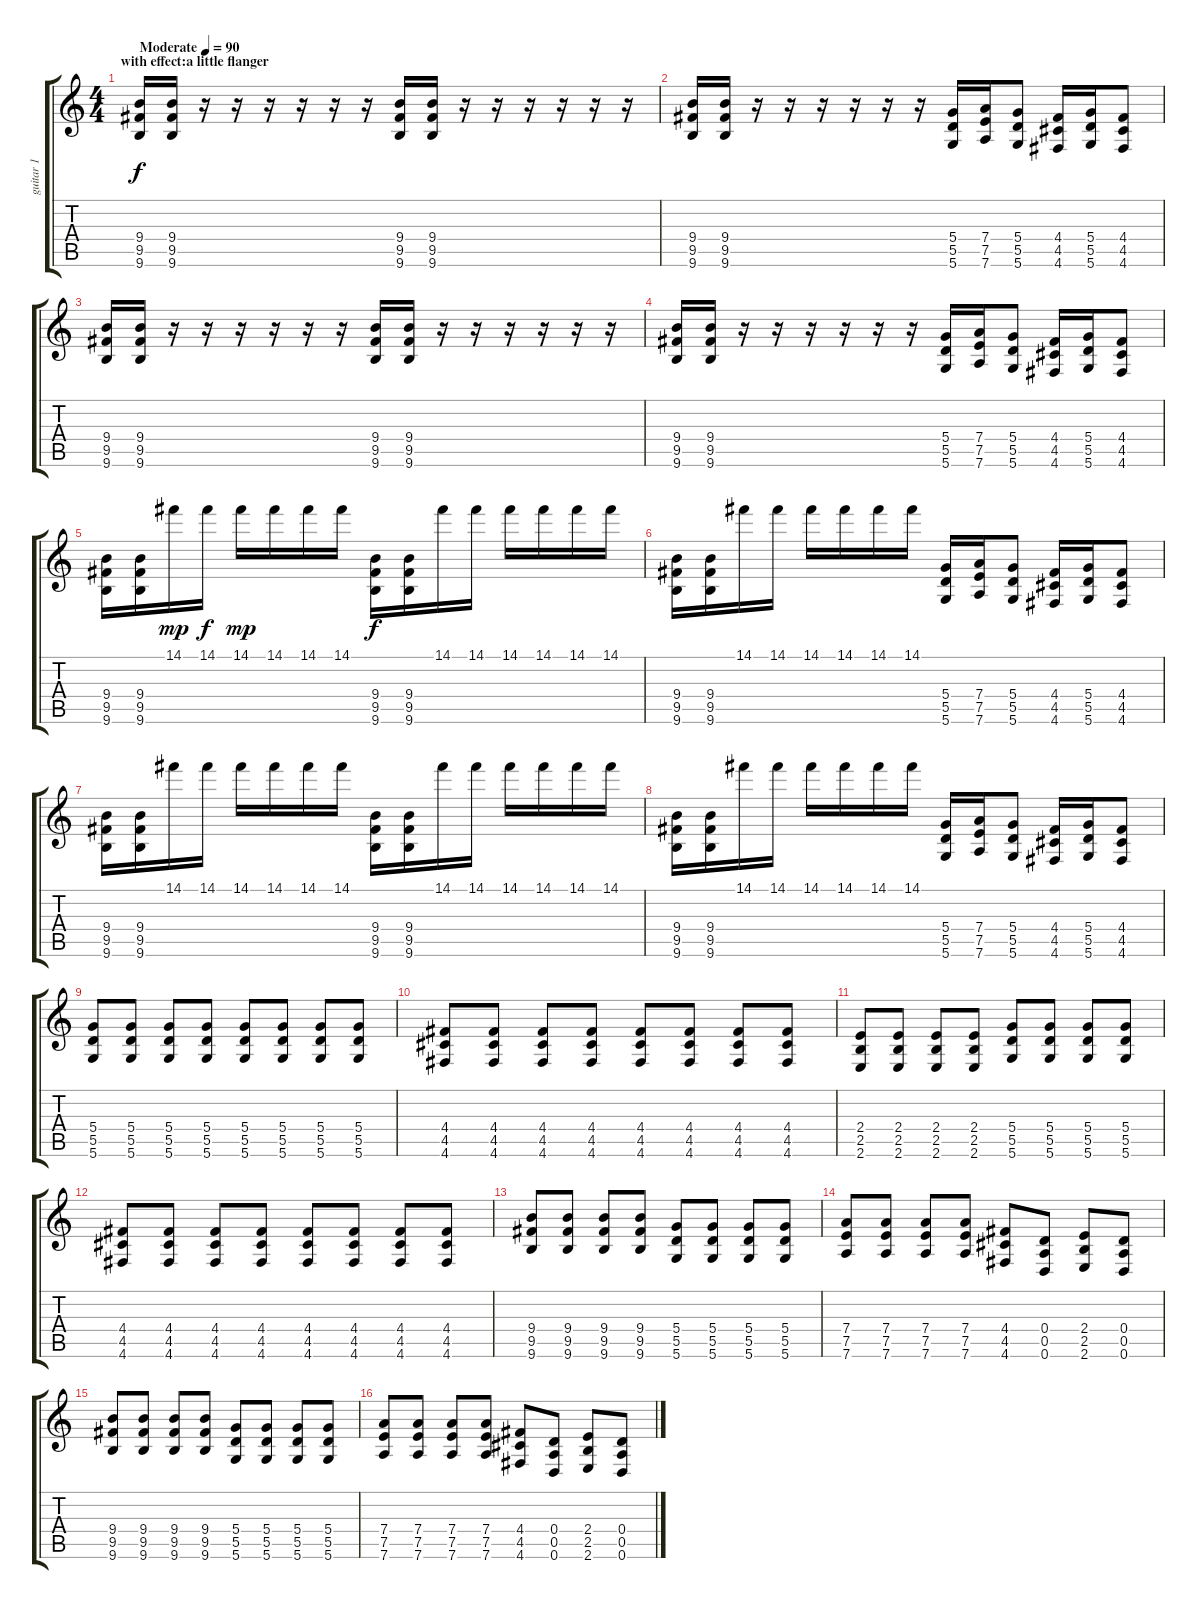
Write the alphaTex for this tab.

\track ("guitar 1" "guitar 1") {instrument distortionguitar}
\staff {score tabs}
\tuning (E4 B3 G3 D3 A2 D2) {hide}
\ts (4 4)
\section ("" "with effect:a little flanger")
\tempo (90 "Moderate")
\clef g2
\ks c
(9.4 9.5 9.6).16{dy f volume 7 instrument distortionguitar} (9.4 9.5 9.6).16 r.16 r.16 r.16 r.16 r.16 r.16 (9.4 9.5 9.6).16 (9.4 9.5 9.6).16 r.16 r.16 r.16 r.16 r.16 r.16 |
(9.4 9.5 9.6).16 (9.4 9.5 9.6).16 r.16 r.16 r.16 r.16 r.16 r.16 (5.4 5.5 5.6).16 (7.4 7.5 7.6).16 (5.4 5.5 5.6).8 (4.4 4.5 4.6).16 (5.4 5.5 5.6).16 (4.4 4.5 4.6).8 |
(9.4 9.5 9.6).16 (9.4 9.5 9.6).16 r.16 r.16 r.16 r.16 r.16 r.16 (9.4 9.5 9.6).16 (9.4 9.5 9.6).16 r.16 r.16 r.16 r.16 r.16 r.16 |
(9.4 9.5 9.6).16 (9.4 9.5 9.6).16 r.16 r.16 r.16 r.16 r.16 r.16 (5.4 5.5 5.6).16 (7.4 7.5 7.6).16 (5.4 5.5 5.6).8 (4.4 4.5 4.6).16 (5.4 5.5 5.6).16 (4.4 4.5 4.6).8 |
(9.4 9.5 9.6).16 (9.4 9.5 9.6).16 14.1.16{dy mp} 14.1.16{dy f} 14.1.16{dy mp} 14.1.16 14.1.16 14.1.16 (9.4 9.5 9.6).16{dy f} (9.4 9.5 9.6).16 14.1.16 14.1.16 14.1.16 14.1.16 14.1.16 14.1.16 |
(9.4 9.5 9.6).16 (9.4 9.5 9.6).16 14.1.16 14.1.16 14.1.16 14.1.16 14.1.16 14.1.16 (5.4 5.5 5.6).16 (7.4 7.5 7.6).16 (5.4 5.5 5.6).8 (4.4 4.5 4.6).16 (5.4 5.5 5.6).16 (4.4 4.5 4.6).8 |
(9.4 9.5 9.6).16 (9.4 9.5 9.6).16 14.1.16 14.1.16 14.1.16 14.1.16 14.1.16 14.1.16 (9.4 9.5 9.6).16 (9.4 9.5 9.6).16 14.1.16 14.1.16 14.1.16 14.1.16 14.1.16 14.1.16 |
(9.4 9.5 9.6).16 (9.4 9.5 9.6).16 14.1.16 14.1.16 14.1.16 14.1.16 14.1.16 14.1.16 (5.4 5.5 5.6).16 (7.4 7.5 7.6).16 (5.4 5.5 5.6).8 (4.4 4.5 4.6).16 (5.4 5.5 5.6).16 (4.4 4.5 4.6).8 |
(5.4 5.5 5.6).8 (5.4 5.5 5.6).8 (5.4 5.5 5.6).8 (5.4 5.5 5.6).8 (5.4 5.5 5.6).8 (5.4 5.5 5.6).8 (5.4 5.5 5.6).8 (5.4 5.5 5.6).8 |
(4.4 4.5 4.6).8 (4.4 4.5 4.6).8 (4.4 4.5 4.6).8 (4.4 4.5 4.6).8 (4.4 4.5 4.6).8 (4.4 4.5 4.6).8 (4.4 4.5 4.6).8 (4.4 4.5 4.6).8 |
(2.4 2.5 2.6).8 (2.4 2.5 2.6).8 (2.4 2.5 2.6).8 (2.4 2.5 2.6).8 (5.4 5.5 5.6).8 (5.4 5.5 5.6).8 (5.4 5.5 5.6).8 (5.4 5.5 5.6).8 |
(4.4 4.5 4.6).8 (4.4 4.5 4.6).8 (4.4 4.5 4.6).8 (4.4 4.5 4.6).8 (4.4 4.5 4.6).8 (4.4 4.5 4.6).8 (4.4 4.5 4.6).8 (4.4 4.5 4.6).8 |
(9.4 9.5 9.6).8 (9.4 9.5 9.6).8 (9.4 9.5 9.6).8 (9.4 9.5 9.6).8 (5.4 5.5 5.6).8 (5.4 5.5 5.6).8 (5.4 5.5 5.6).8 (5.4 5.5 5.6).8 |
(7.4 7.5 7.6).8 (7.4 7.5 7.6).8 (7.4 7.5 7.6).8 (7.4 7.5 7.6).8 (4.4 4.5 4.6).8 (0.4 0.5 0.6).8 (2.4 2.5 2.6).8 (0.4 0.5 0.6).8 |
(9.4 9.5 9.6).8 (9.4 9.5 9.6).8 (9.4 9.5 9.6).8 (9.4 9.5 9.6).8 (5.4 5.5 5.6).8 (5.4 5.5 5.6).8 (5.4 5.5 5.6).8 (5.4 5.5 5.6).8 |
(7.4 7.5 7.6).8 (7.4 7.5 7.6).8 (7.4 7.5 7.6).8 (7.4 7.5 7.6).8 (4.4 4.5 4.6).8 (0.4 0.5 0.6).8 (2.4 2.5 2.6).8 (0.4 0.5 0.6).8
